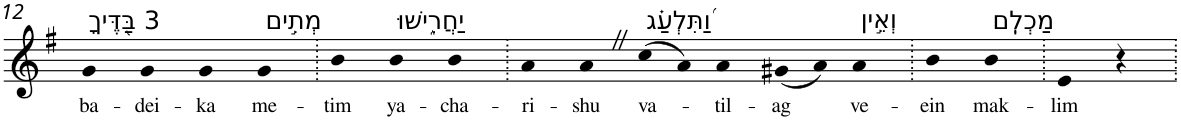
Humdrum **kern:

**kern	**text
*part1	*part1
*staff1	*staff1
*I"Piano	*
*I'Pno	*
!!LO:PB:g=z
*clefG2	*
*k[f#]	*
*G:	*
=12	=12
!LO:TX:a:t=3 בַּ֭דֶּיךָ	!
!	!LO:LY:b
4g	ba-
!	!LO:LY:b
4g	-dei-
!	!LO:LY:b
4g	-ka
!LO:TX:a:t=מְתִ֣ים	!
!	!LO:LY:b
4g	me-
=13.	=13.
!	!LO:LY:b
4b	-tim
!LO:TX:a:t=יַחֲרִ֑ישׁוּ	!
!	!LO:LY:b
4b	ya-
!	!LO:LY:b
4b	-cha-
=14.	=14.
!	!LO:LY:b
4a	-ri-
!	!LO:LY:b
4aZ	-shu
!LO:TX:a:t=וַ֝תִּלְעַ֗ג	!
!	!LO:LY:b
(8cc	va-
8a)	.
!	!LO:LY:b
4a	-til-
!	!LO:LY:b
(8g#X	-ag
8a)	.
!LO:TX:a:t=וְאֵ֣ין	!
!	!LO:LY:b
4a	ve-
=15.	=15.
!	!LO:LY:b
4b	-ein
!LO:TX:a:t=מַכְלִֽם	!
!	!LO:LY:b
4b	mak-
=16.	=16.
!	!LO:LY:b
4e	-lim
4r	.
=.	=.
*-	*-
